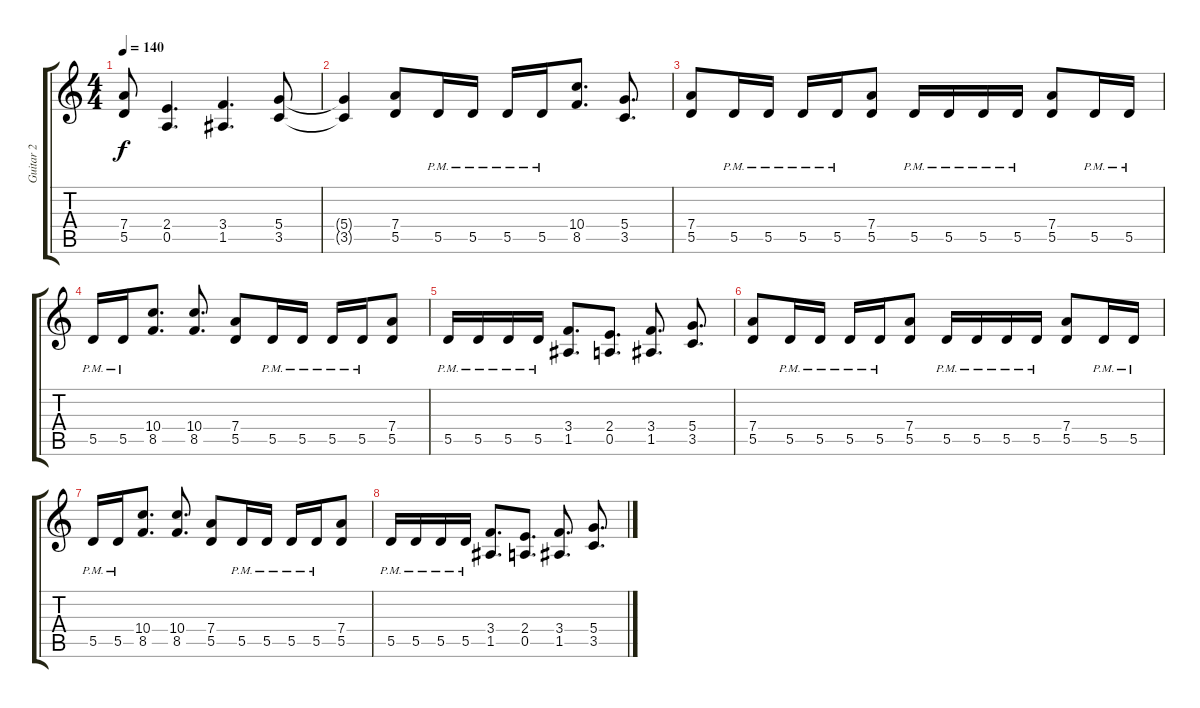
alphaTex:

\track ("Guitar 2" "Guitar 2") {instrument distortionguitar}
\staff {score tabs}
\tuning (E4 B3 G3 D3 A2 E2) {hide}
\ts (4 4)
\tempo 140
\clef g2
\ks c
(7.4{t} 5.5{t}).8{dy f} (2.4 0.5).4{d} (3.4 1.5).4{d} (5.4 3.5).8 |
(5.4{t} 3.5{t}).4 (7.4 5.5).8 5.5{pm}.16 5.5{pm}.16 5.5{pm}.16 5.5{pm}.16 (10.4 8.5).8{d} (5.4 3.5).8{d} |
(7.4 5.5).8{volume 13 balance 8} 5.5{pm}.16 5.5{pm}.16 5.5{pm}.16 5.5{pm}.16 (7.4 5.5).8 5.5{pm}.16 5.5{pm}.16 5.5{pm}.16 5.5{pm}.16 (7.4 5.5).8 5.5{pm}.16 5.5{pm}.16 |
5.5{pm}.16 5.5{pm}.16 (10.4 8.5).8{d} (10.4 8.5).8{d} (7.4 5.5).8 5.5{pm}.16 5.5{pm}.16 5.5{pm}.16 5.5{pm}.16 (7.4 5.5).8 |
5.5{pm}.16 5.5{pm}.16 5.5{pm}.16 5.5{pm}.16 (3.4 1.5).8{d} (2.4 0.5).8{d} (3.4 1.5).8{d} (5.4 3.5).8{d} |
(7.4 5.5).8{volume 13 balance 8} 5.5{pm}.16 5.5{pm}.16 5.5{pm}.16 5.5{pm}.16 (7.4 5.5).8 5.5{pm}.16 5.5{pm}.16 5.5{pm}.16 5.5{pm}.16 (7.4 5.5).8 5.5{pm}.16 5.5{pm}.16 |
5.5{pm}.16 5.5{pm}.16 (10.4 8.5).8{d} (10.4 8.5).8{d} (7.4 5.5).8 5.5{pm}.16 5.5{pm}.16 5.5{pm}.16 5.5{pm}.16 (7.4 5.5).8 |
5.5{pm}.16 5.5{pm}.16 5.5{pm}.16 5.5{pm}.16 (3.4 1.5).8{d} (2.4 0.5).8{d} (3.4 1.5).8{d} (5.4 3.5).8{d}
